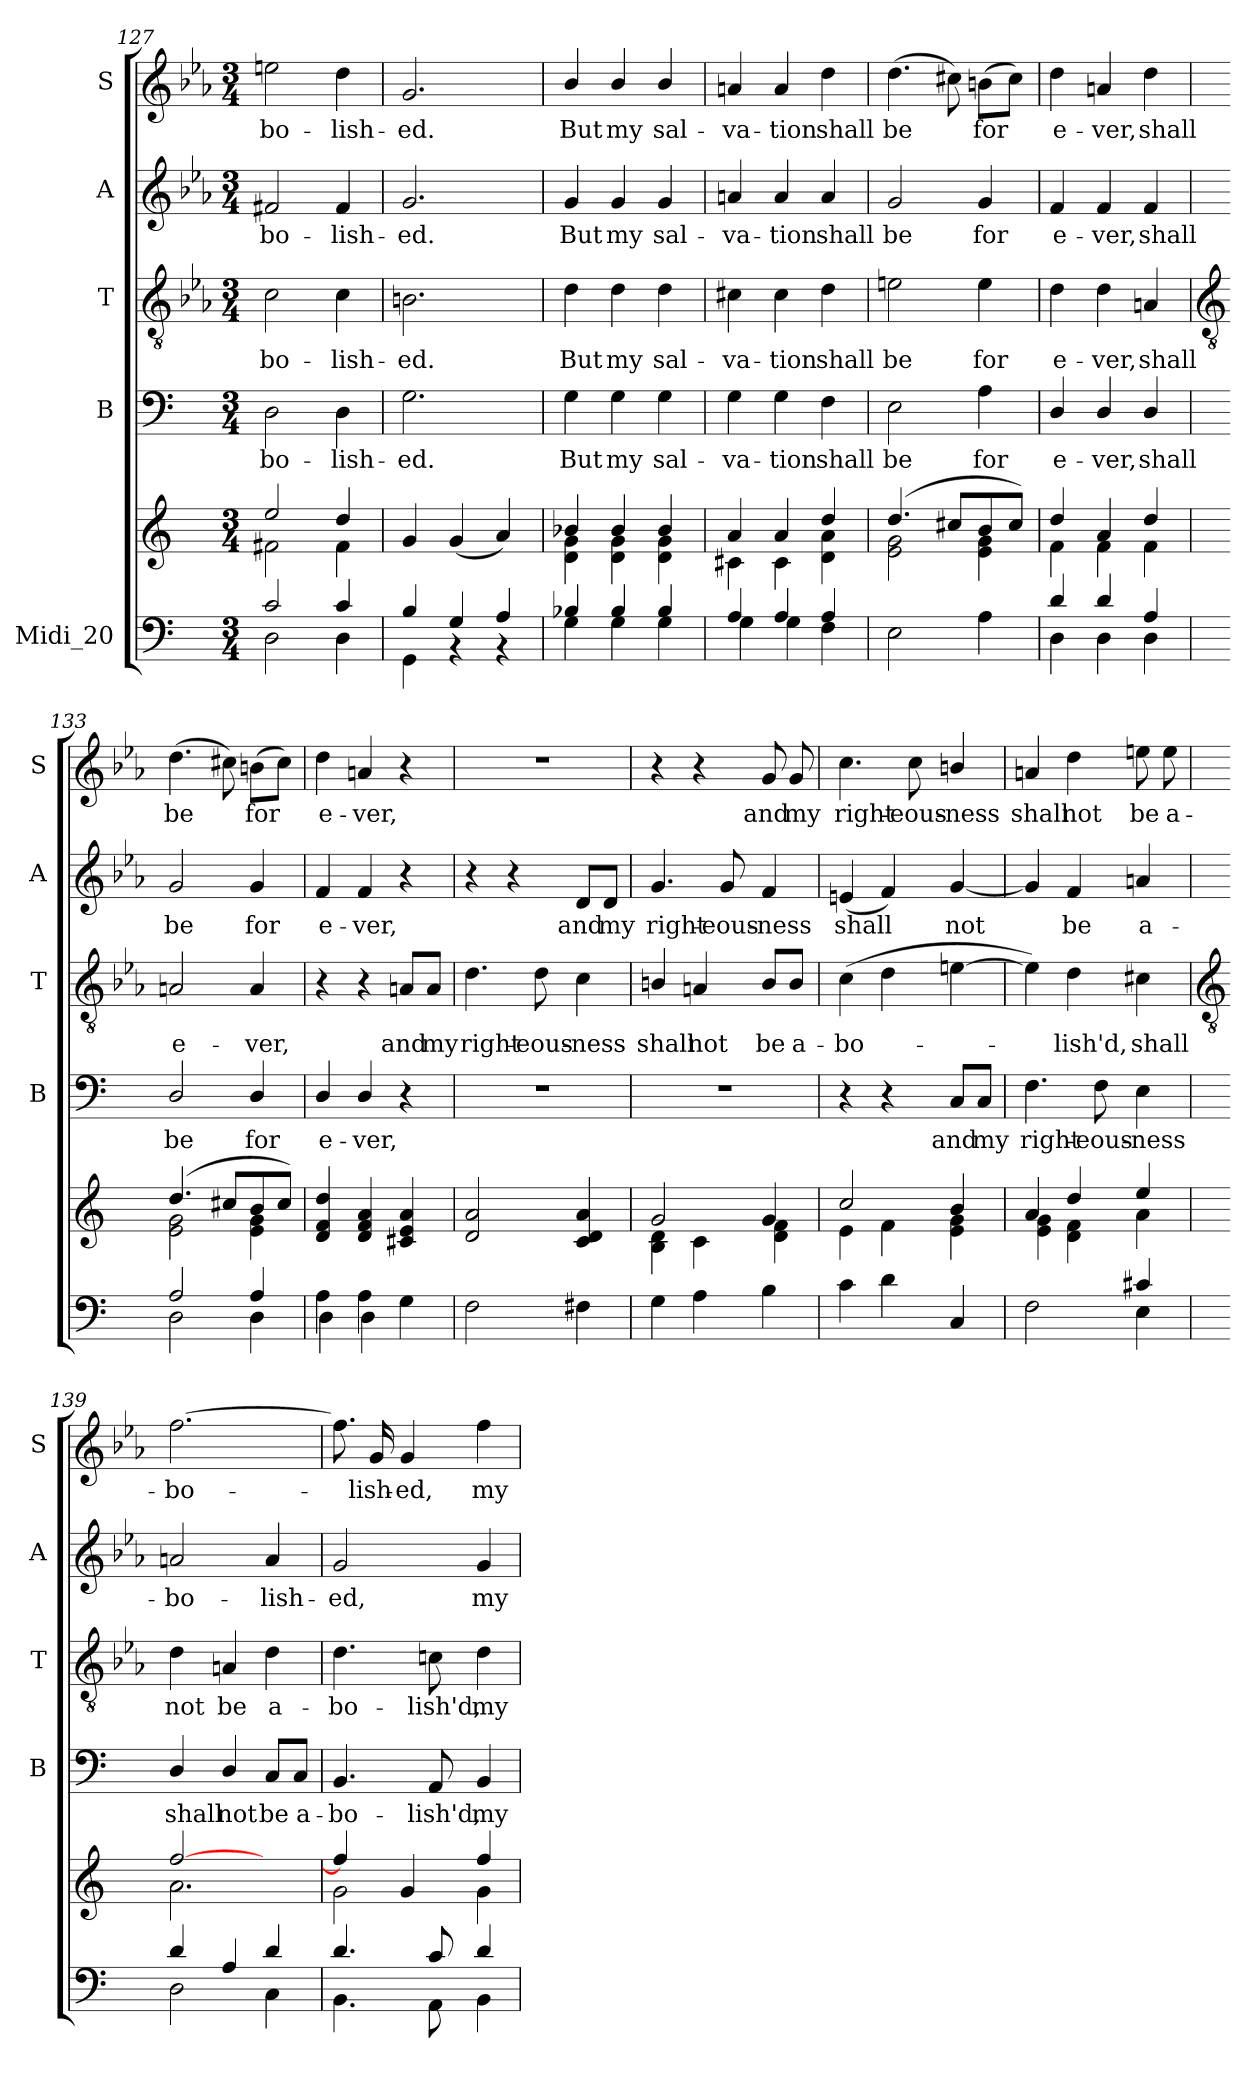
**kern	**kern	**kern	**text	**kern	**text	**kern	**text	**kern	**text
*part5	*part5	*part4	*part4	*part3	*part3	*part2	*part2	*part1	*part1
*staff6	*staff5	*staff4	*staff4	*staff3	*staff3	*staff2	*staff2	*staff1	*staff1
*I"Midi_20	*	*I"B	*	*I"T	*	*I"A	*	*I"S	*
*	*	*I'B	*	*I'T	*	*I'A	*	*I'S	*
*clefF4	*clefG2	*clefF4	*	*clefGv2	*	*clefG2	*	*clefG2	*
*k[]	*k[]	*k[]	*	*k[b-e-a-]	*	*k[b-e-a-]	*	*k[b-e-a-]	*
*C:	*C:	*C:	*	*E-:	*	*E-:	*	*E-:	*
*M3/4	*M3/4	*M3/4	*	*M3/4	*	*M3/4	*	*M3/4	*
=127	=127	=127	=127	=127	=127	=127	=127	=127	=127
*^	*^	*	*	*	*	*	*	*	*
!	!	!	!	!	!LO:LY:b	!	!LO:LY:b	!	!LO:LY:b	!	!LO:LY:b
2c/	2D\	2ee/	2f#X\	2D	-bo-	2c	-bo-	2f#X	-bo-	2een	-bo-
!	!	!	!	!	!LO:LY:b	!	!LO:LY:b	!	!LO:LY:b	!	!LO:LY:b
4c/	4D\	4dd/	4f#\	4D	-lish-	4c	-lish-	4f#	-lish-	4dd	-lish-
=128	=128	=128	=128	=128	=128	=128	=128	=128	=128	=128	=128
!	!	!	!	!	!LO:LY:b	!	!LO:LY:b	!	!LO:LY:b	!	!LO:LY:b
4B/	4GG\	4g/	2ryy	2.G	-ed.	2.Bn	-ed.	2.g	-ed.	2.g	-ed.
4G/	4r	(>4g/	.	.	.	.	.	.	.	.	.
4A/	4r	4a/)	4ryy	.	.	.	.	.	.	.	.
=129	=129	=129	=129	=129	=129	=129	=129	=129	=129	=129	=129
!	!	!	!	!	!LO:LY:b	!	!LO:LY:b	!	!LO:LY:b	!	!LO:LY:b
4B-X/	4G\	4b-X/	4d\ 4g\	4G	But	4d	But	4g	But	4b-/	But
!	!	!	!	!	!LO:LY:b	!	!LO:LY:b	!	!LO:LY:b	!	!LO:LY:b
4B-/	4G\	4b-/	4d\ 4g\	4G	my	4d	my	4g	my	4b-/	my
!	!	!	!	!	!LO:LY:b	!	!LO:LY:b	!	!LO:LY:b	!	!LO:LY:b
4B-/	4G\	4b-/	4d\ 4g\	4G	sal-	4d	sal-	4g	sal-	4b-/	sal-
=130	=130	=130	=130	=130	=130	=130	=130	=130	=130	=130	=130
!	!	!	!	!	!LO:LY:b	!	!LO:LY:b	!	!LO:LY:b	!	!LO:LY:b
4A/	4G\	4a/	4c#X\	4G	-va-	4c#X	-va-	4an	-va-	4an	-va-
!	!	!	!	!	!LO:LY:b	!	!LO:LY:b	!	!LO:LY:b	!	!LO:LY:b
4A/	4G\	4a/	4c#\	4G	-tion	4c#	-tion	4a	-tion	4a	-tion
!	!	!	!	!	!LO:LY:b	!	!LO:LY:b	!	!LO:LY:b	!	!LO:LY:b
4A/	4F\	4dd/	4d\ 4a\	4F	shall	4d	shall	4a	shall	4dd	shall
=131	=131	=131	=131	=131	=131	=131	=131	=131	=131	=131	=131
!	!	!	!	!	!LO:LY:b	!	!LO:LY:b	!	!LO:LY:b	!	!LO:LY:b
2E\	2ryy	(>4.dd/	2e\ 2g\	2E	be	2en	be	2g	be	(>4.dd	be
.	.	8cc#X/L	.	.	.	.	.	.	.	8cc#X)	.
!	!	!	!	!	!LO:LY:b	!	!LO:LY:b	!	!LO:LY:b	!	!LO:LY:b
4A\	4ryy	8b/	4e\ 4g\	4A	for	4e	for	4g	for	(>8bnL	for
.	.	8cc#/J)	.	.	.	.	.	.	.	8cc#J)	.
=132	=132	=132	=132	=132	=132	=132	=132	=132	=132	=132	=132
!	!	!	!	!	!LO:LY:b	!	!LO:LY:b	!	!LO:LY:b	!	!LO:LY:b
4d/	4D\	4dd/	4f\	4D/	e-	4d	e-	4f	e-	4dd	e-
!	!	!	!	!	!LO:LY:b	!	!LO:LY:b	!	!LO:LY:b	!	!LO:LY:b
4d/	4D\	4a/	4f\	4D/	-ver,	4d	-ver,	4f	-ver,	4an	-ver,
!	!	!	!	!	!LO:LY:b	!	!LO:LY:b	!	!LO:LY:b	!	!LO:LY:b
4A/	4D\	4dd/	4f\	4D/	shall	4An	shall	4f	shall	4dd	shall
!!LO:LB:g=z
=133	=133	=133	=133	=133	=133	=133	=133	=133	=133	=133	=133
*	*	*	*	*	*	*clefGv2	*	*	*	*	*
!	!	!	!	!	!LO:LY:b	!	!LO:LY:b	!	!LO:LY:b	!	!LO:LY:b
2A/	2D\	(>4.dd/	2e\ 2g\	2D/	be	2An	e-	2g	be	(>4.dd	be
.	.	8cc#X/L	.	.	.	.	.	.	.	8cc#X)	.
!	!	!	!	!	!LO:LY:b	!	!LO:LY:b	!	!LO:LY:b	!	!LO:LY:b
4A/	4D\	8b/	4e\ 4g\	4D/	for	4A	-ver,	4g	for	(>8bnL	for
.	.	8cc#/J)	.	.	.	.	.	.	.	8cc#J)	.
=134	=134	=134	=134	=134	=134	=134	=134	=134	=134	=134	=134
!	!	!	!	!	!LO:LY:b	!	!	!	!LO:LY:b	!	!LO:LY:b
4A\	4D\	4d/ 4f/ 4dd/	2ryy	4D/	e-	4r	.	4f	e-	4dd	e-
!	!	!	!	!	!LO:LY:b	!	!	!	!LO:LY:b	!	!LO:LY:b
4A\	4D\	4d/ 4f/ 4a/	.	4D/	-ver,	4r	.	4f	-ver,	4an	-ver,
!	!	!	!	!	!	!	!LO:LY:b	!	!	!	!
4G\	4ryy	4c#X/ 4e/ 4a/	4ryy	4r	.	8An/L	and	4r	.	4r	.
!	!	!	!	!	!	!	!LO:LY:b	!	!	!	!
.	.	.	.	.	.	8A/J	my	.	.	.	.
=135	=135	=135	=135	=135	=135	=135	=135	=135	=135	=135	=135
!	!LO:N:vis=1	!	!	!LO:N:vis=1	!	!	!LO:LY:b	!	!	!LO:N:vis=1	!
2F\	2.ryy	2d/ 2a/	2ryy	2.r	.	4.d	right-	4r	.	2.r	.
.	.	.	.	.	.	.	.	4r	.	.	.
!	!	!	!	!	!	!	!LO:LY:b	!	!	!	!
.	.	.	.	.	.	8d	-eous-	.	.	.	.
!	!	!	!	!	!	!	!LO:LY:b	!	!LO:LY:b	!	!
4F#X\	.	4c/ 4d/ 4a/	4ryy	.	.	4c	-ness	8d/L	and	.	.
!	!	!	!	!	!	!	!	!	!LO:LY:b	!	!
.	.	.	.	.	.	.	.	8d/J	my	.	.
=136	=136	=136	=136	=136	=136	=136	=136	=136	=136	=136	=136
!	!LO:N:vis=1	!	!	!LO:N:vis=1	!	!	!LO:LY:b	!	!LO:LY:b	!	!
4G\	2.ryy	2g/	4B\ 4d\	2.r	.	4Bn/	shall	4.g	right-	4r	.
!	!	!	!	!	!	!	!LO:LY:b	!	!	!	!
4A\	.	.	4c\	.	.	4An	not	.	.	4r	.
!	!	!	!	!	!	!	!	!	!LO:LY:b	!	!
.	.	.	.	.	.	.	.	8g	-eous-	.	.
!	!	!	!	!	!	!	!LO:LY:b	!	!LO:LY:b	!	!LO:LY:b
4B\	.	4g/	4d\ 4f\	.	.	8B/L	be	4f	-ness	8g	and
!	!	!	!	!	!	!	!LO:LY:b	!	!	!	!LO:LY:b
.	.	.	.	.	.	8B/J	a-	.	.	8g	my
=137	=137	=137	=137	=137	=137	=137	=137	=137	=137	=137	=137
!	!	!	!	!	!	!	!LO:LY:b	!	!LO:LY:b	!	!LO:LY:b
4c\	4ryy	2cc/	4e\	4r	.	(>4c	-bo-	(<4en	shall	4.cc	right-
4d\	4ryy	.	4f\	4r	.	4d	.	4f)	.	.	.
!	!	!	!	!	!	!	!	!	!	!	!LO:LY:b
.	.	.	.	.	.	.	.	.	.	8cc	-eous-
!	!	!	!	!	!LO:LY:b	!	!	!	!LO:LY:b	!	!LO:LY:b
4C/	4ryy	4b/	4e\ 4g\	8C/L	and	[4en	.	[4g	not	4bn/	-ness
!	!	!	!	!	!LO:LY:b	!	!	!	!	!	!
.	.	.	.	8C/J	my	.	.	.	.	.	.
=138	=138	=138	=138	=138	=138	=138	=138	=138	=138	=138	=138
!	!	!	!	!	!LO:LY:b	!	!	!	!	!	!LO:LY:b
2F\	2ryy	4a/	4e\ 4g\	4.F	right-	4e])	.	4g]	.	4an	shall
!	!	!	!	!	!	!	!LO:LY:b	!	!LO:LY:b	!	!LO:LY:b
.	.	4dd/	4d\ 4f\	.	.	4d	lish'd,	4f	be	4dd	not
!	!	!	!	!	!LO:LY:b	!	!	!	!	!	!
.	.	.	.	8F	-eous-	.	.	.	.	.	.
!	!	!	!	!	!LO:LY:b	!	!LO:LY:b	!	!LO:LY:b	!	!LO:LY:b
4c#X/	4E\	4ee/	4a\	4E	-ness	4c#X	shall	4an	a-	8een	be
!	!	!	!	!	!	!	!	!	!	!	!LO:LY:b
.	.	.	.	.	.	.	.	.	.	8ee	a-
!!LO:LB:g=z
=139	=139	=139	=139	=139	=139	=139	=139	=139	=139	=139	=139
*	*	*	*	*	*	*clefGv2	*	*	*	*	*
!	!	!	!	!	!LO:LY:b	!	!LO:LY:b	!	!LO:LY:b	!	!LO:LY:b
4d/	2D\	[2ff/	2.a\	4D/	shall	4d	not	2an	-bo-	[2.ff	-bo-
!	!	!	!	!	!LO:LY:b	!	!LO:LY:b	!	!	!	!
4A/	.	.	.	4D/	not	4An	be	.	.	.	.
!	!	!	!	!	!LO:LY:b	!	!LO:LY:b	!	!LO:LY:b	!	!
4d/	4C\	4ryy	.	8C/L	be	4d	a-	4a	-lish-	.	.
!	!	!	!	!	!LO:LY:b	!	!	!	!	!	!
.	.	.	.	8C/J	a-	.	.	.	.	.	.
=140	=140	=140	=140	=140	=140	=140	=140	=140	=140	=140	=140
!	!	!	!	!	!LO:LY:b	!	!LO:LY:b	!	!LO:LY:b	!	!
4.d/	4.BB\	4ff/]	2g\	4.BB	-bo-	4.d	-bo-	2g	-ed,	8.ff]	.
!	!	!	!	!	!	!	!	!	!	!	!LO:LY:b
.	.	.	.	.	.	.	.	.	.	16g	lish-
!	!	!	!	!	!	!	!	!	!	!	!LO:LY:b
.	.	4g/	.	.	.	.	.	.	.	4g	-ed,
!	!	!	!	!	!LO:LY:b	!	!LO:LY:b	!	!	!	!
8c/	8AA\	.	.	8AA	-lish'd,	8cn	-lish'd,	.	.	.	.
!	!	!	!	!	!LO:LY:b	!	!LO:LY:b	!	!LO:LY:b	!	!LO:LY:b
4d/	4BB\	4ff/	4g\	4BB	my	4d	my	4g	my	4ff	my
*v	*v	*	*	*	*	*	*	*	*	*	*
*	*v	*v	*	*	*	*	*	*	*	*
=	=	=	=	=	=	=	=	=	=
*-	*-	*-	*-	*-	*-	*-	*-	*-	*-
